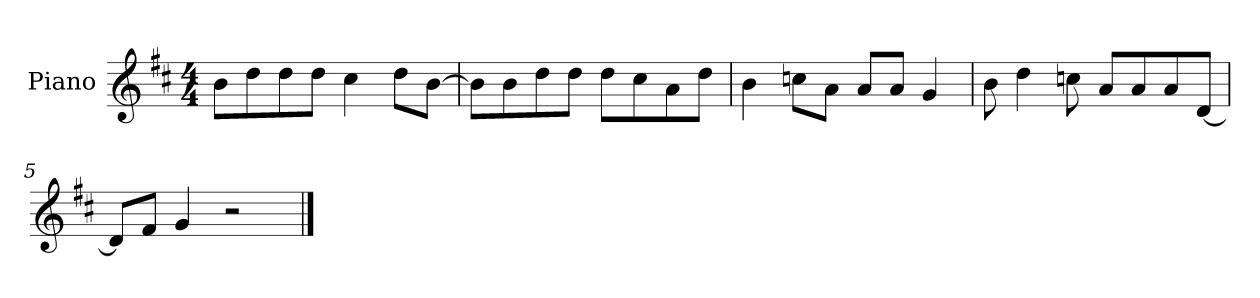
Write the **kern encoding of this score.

**kern
*part1
*staff1
*I"Piano
*I'P-no
*clefG2
*k[f#c#]
*M4/4
*MM90
=1
8b\L
8dd\
8dd\
8dd\J
4cc#\
8dd\L
[8b\J
=2
8b\L]
8b\
8dd\
8dd\J
8dd\L
8cc#\
8a\
8dd\J
=3
4b\
8ccn\L
8a\J
8a/L
8a/J
4g/
=4
8b\
4dd\
8ccn\
8a/L
8a/
8a/
[8d/J
=5
8d/L]
8f#/J
4g/
2r
==
*-
